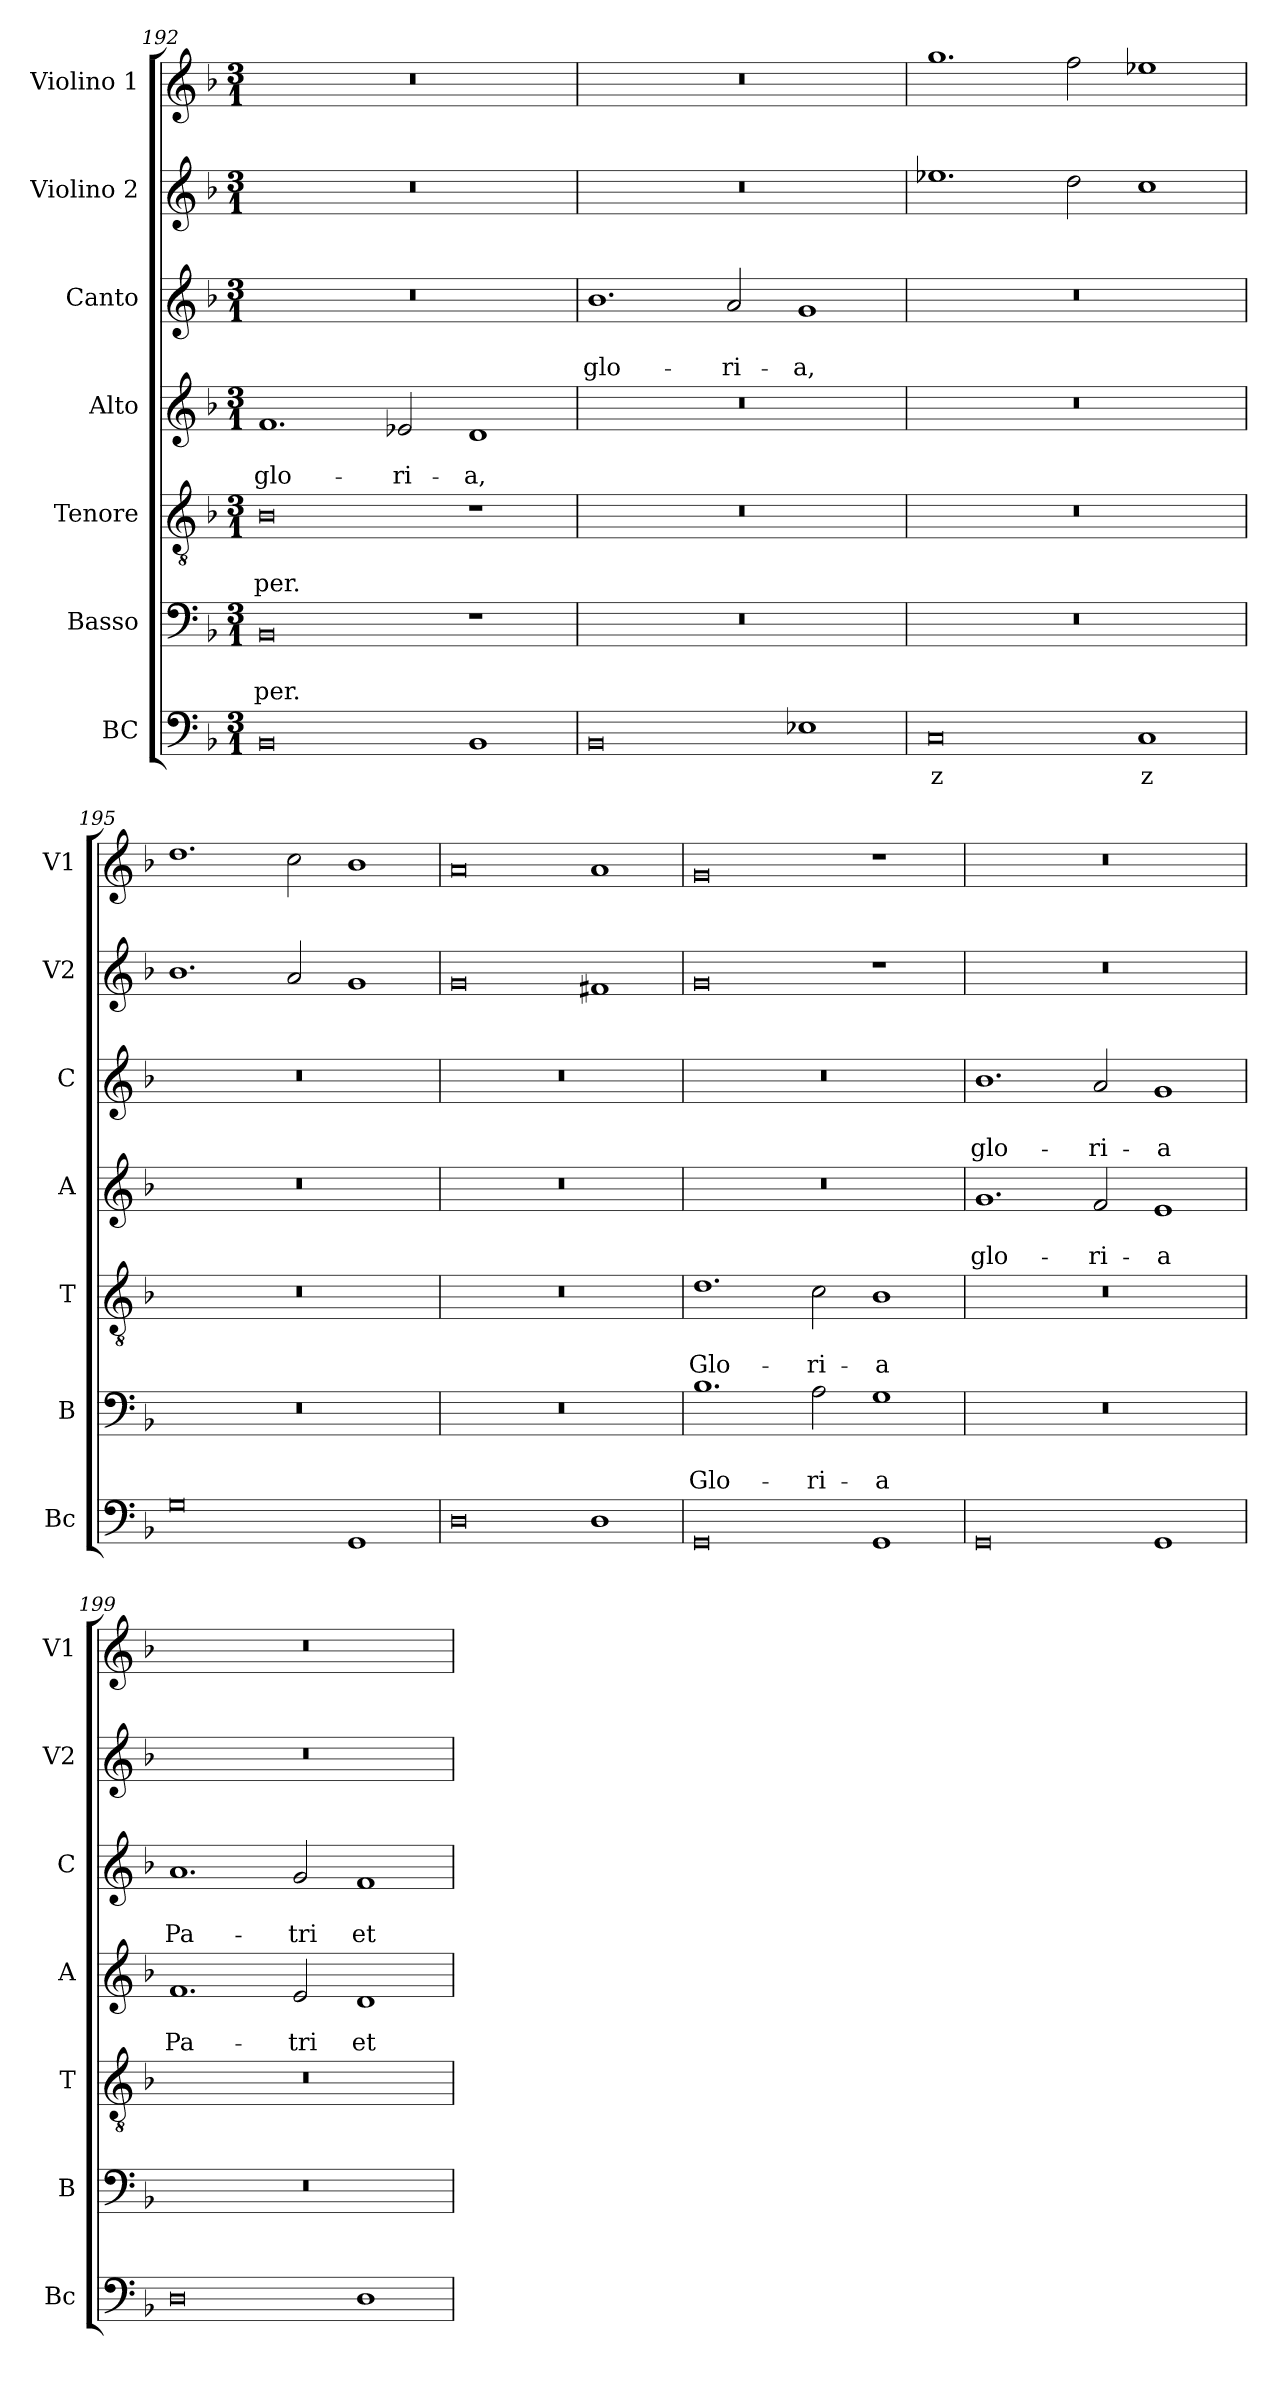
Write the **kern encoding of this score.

**kern	**text	**kern	**text	**text	**kern	**text	**text	**kern	**text	**text	**kern	**text	**text	**kern	**kern
*part7	*part7	*part6	*part6	*part6	*part5	*part5	*part5	*part4	*part4	*part4	*part3	*part3	*part3	*part2	*part1
*staff7	*staff7	*staff6	*staff6	*staff6	*staff5	*staff5	*staff5	*staff4	*staff4	*staff4	*staff3	*staff3	*staff3	*staff2	*staff1
*I"BC	*	*I"Basso	*	*	*I"Tenore	*	*	*I"Alto	*	*	*I"Canto	*	*	*I"Violino 2	*I"Violino 1
*I'Bc	*	*I'B	*	*	*I'T	*	*	*I'A	*	*	*I'C	*	*	*I'V2	*I'V1
*clefF4	*	*clefF4	*	*	*clefGv2	*	*	*clefG2	*	*	*clefG2	*	*	*clefG2	*clefG2
*k[b-]	*	*k[b-]	*	*	*k[b-]	*	*	*k[b-]	*	*	*k[b-]	*	*	*k[b-]	*k[b-]
*F:	*	*F:	*	*	*F:	*	*	*F:	*	*	*F:	*	*	*F:	*F:
*M3/1	*	*M3/1	*	*	*M3/1	*	*	*M3/1	*	*	*M3/1	*	*	*M3/1	*M3/1
=192	=192	=192	=192	=192	=192	=192	=192	=192	=192	=192	=192	=192	=192	=192	=192
!	!	!	!	!LO:LY:b	!	!	!LO:LY:b	!	!	!LO:LY:b	!	!	!	!	!
0BB-	.	0BB-	.	-per.	0B-	.	-per.	1.f	.	glo-	0.r	.	.	0.r	0.r
!	!	!	!	!	!	!	!	!	!	!LO:LY:b	!	!	!	!	!
.	.	.	.	.	.	.	.	2e-X/	.	-ri-	.	.	.	.	.
!	!	!	!	!	!	!	!	!	!	!LO:LY:b	!	!	!	!	!
1BB-	.	1r	.	.	1r	.	.	1d	.	-a,	.	.	.	.	.
=193	=193	=193	=193	=193	=193	=193	=193	=193	=193	=193	=193	=193	=193	=193	=193
!	!	!	!	!	!	!	!	!	!	!	!	!	!LO:LY:b	!	!
0BB-	.	0.r	.	.	0.r	.	.	0.r	.	.	1.b-	.	glo-	0.r	0.r
!	!	!	!	!	!	!	!	!	!	!	!	!	!LO:LY:b	!	!
.	.	.	.	.	.	.	.	.	.	.	2a/	.	-ri-	.	.
!	!	!	!	!	!	!	!	!	!	!	!	!	!LO:LY:b	!	!
1E-X	.	.	.	.	.	.	.	.	.	.	1g	.	-a,	.	.
=194	=194	=194	=194	=194	=194	=194	=194	=194	=194	=194	=194	=194	=194	=194	=194
!	!LO:LY:b	!	!	!	!	!	!	!	!	!	!	!	!	!	!
0C	z	0.r	.	.	0.r	.	.	0.r	.	.	0.r	.	.	1.ee-X	1.gg
.	.	.	.	.	.	.	.	.	.	.	.	.	.	2dd\	2ff\
!	!LO:LY:b	!	!	!	!	!	!	!	!	!	!	!	!	!	!
1C	z	.	.	.	.	.	.	.	.	.	.	.	.	1cc	1ee-X
=195	=195	=195	=195	=195	=195	=195	=195	=195	=195	=195	=195	=195	=195	=195	=195
0G	.	0.r	.	.	0.r	.	.	0.r	.	.	0.r	.	.	1.b-	1.dd
.	.	.	.	.	.	.	.	.	.	.	.	.	.	2a/	2cc\
1GG	.	.	.	.	.	.	.	.	.	.	.	.	.	1g	1b-
=196	=196	=196	=196	=196	=196	=196	=196	=196	=196	=196	=196	=196	=196	=196	=196
0D	.	0.r	.	.	0.r	.	.	0.r	.	.	0.r	.	.	0g	0a
1D	.	.	.	.	.	.	.	.	.	.	.	.	.	1f#X	1a
=197	=197	=197	=197	=197	=197	=197	=197	=197	=197	=197	=197	=197	=197	=197	=197
!	!	!	!	!LO:LY:b	!	!	!LO:LY:b	!	!	!	!	!	!	!	!
0GG	.	1.B-	.	Glo-	1.d	.	Glo-	0.r	.	.	0.r	.	.	0g	0g
!	!	!	!	!LO:LY:b	!	!	!LO:LY:b	!	!	!	!	!	!	!	!
.	.	2A\	.	-ri-	2c\	.	-ri-	.	.	.	.	.	.	.	.
!	!	!	!	!LO:LY:b	!	!	!LO:LY:b	!	!	!	!	!	!	!	!
1GG	.	1G	.	-a	1B-	.	-a	.	.	.	.	.	.	1r	1r
!!LO:LB:g=z
=198	=198	=198	=198	=198	=198	=198	=198	=198	=198	=198	=198	=198	=198	=198	=198
!	!	!	!	!	!	!	!	!	!	!LO:LY:b	!	!	!LO:LY:b	!	!
0GG	.	0.r	.	.	0.r	.	.	1.g	.	glo-	1.b-	.	glo-	0.r	0.r
!	!	!	!	!	!	!	!	!	!	!LO:LY:b	!	!	!LO:LY:b	!	!
.	.	.	.	.	.	.	.	2f/	.	-ri-	2a/	.	-ri-	.	.
!	!	!	!	!	!	!	!	!	!	!LO:LY:b	!	!	!LO:LY:b	!	!
1GG	.	.	.	.	.	.	.	1e	.	-a	1g	.	-a	.	.
=199	=199	=199	=199	=199	=199	=199	=199	=199	=199	=199	=199	=199	=199	=199	=199
!	!	!	!	!	!	!	!	!	!	!LO:LY:b	!	!	!LO:LY:b	!	!
0D	.	0.r	.	.	0.r	.	.	1.f	.	Pa-	1.a	.	Pa-	0.r	0.r
!	!	!	!	!	!	!	!	!	!	!LO:LY:b	!	!	!LO:LY:b	!	!
.	.	.	.	.	.	.	.	2e/	.	-tri	2g/	.	-tri	.	.
!	!	!	!	!	!	!	!	!	!	!LO:LY:b	!	!	!LO:LY:b	!	!
1D	.	.	.	.	.	.	.	1d	.	et	1f	.	et	.	.
=	=	=	=	=	=	=	=	=	=	=	=	=	=	=	=
*-	*-	*-	*-	*-	*-	*-	*-	*-	*-	*-	*-	*-	*-	*-	*-
